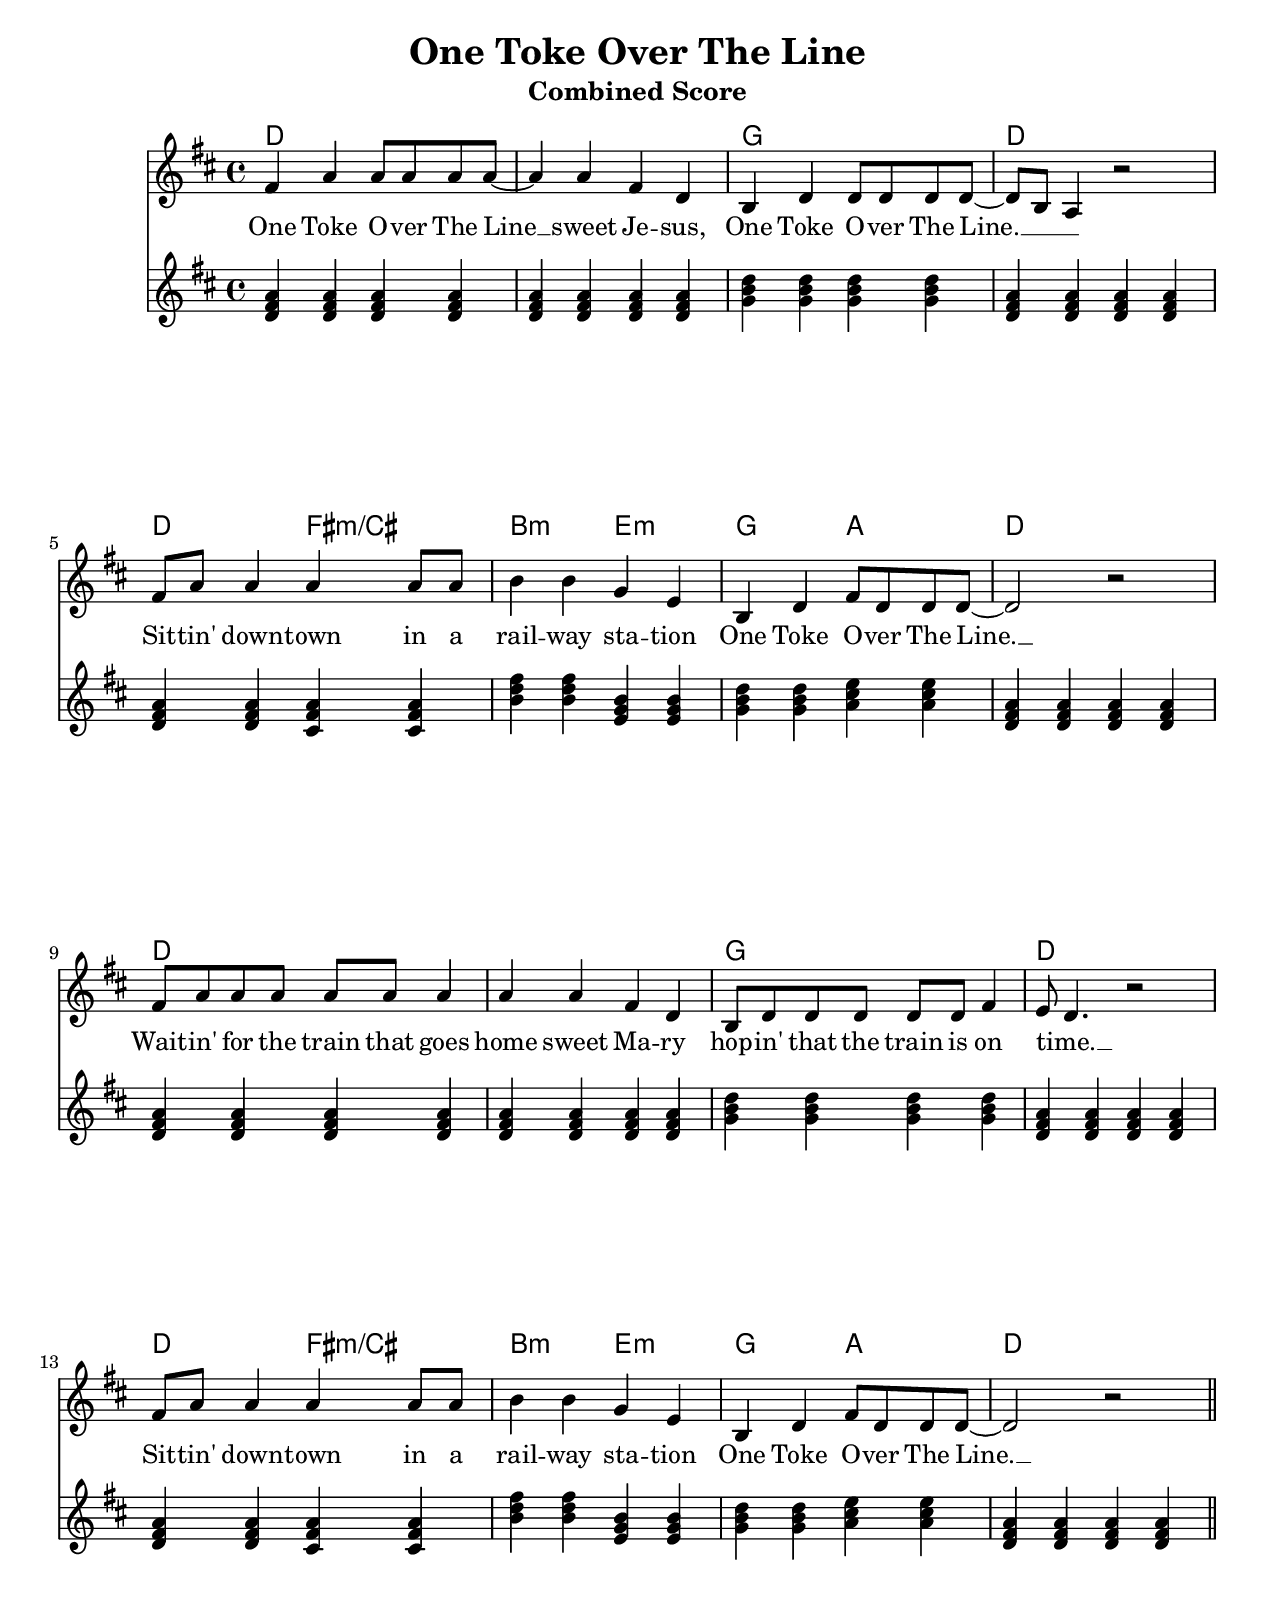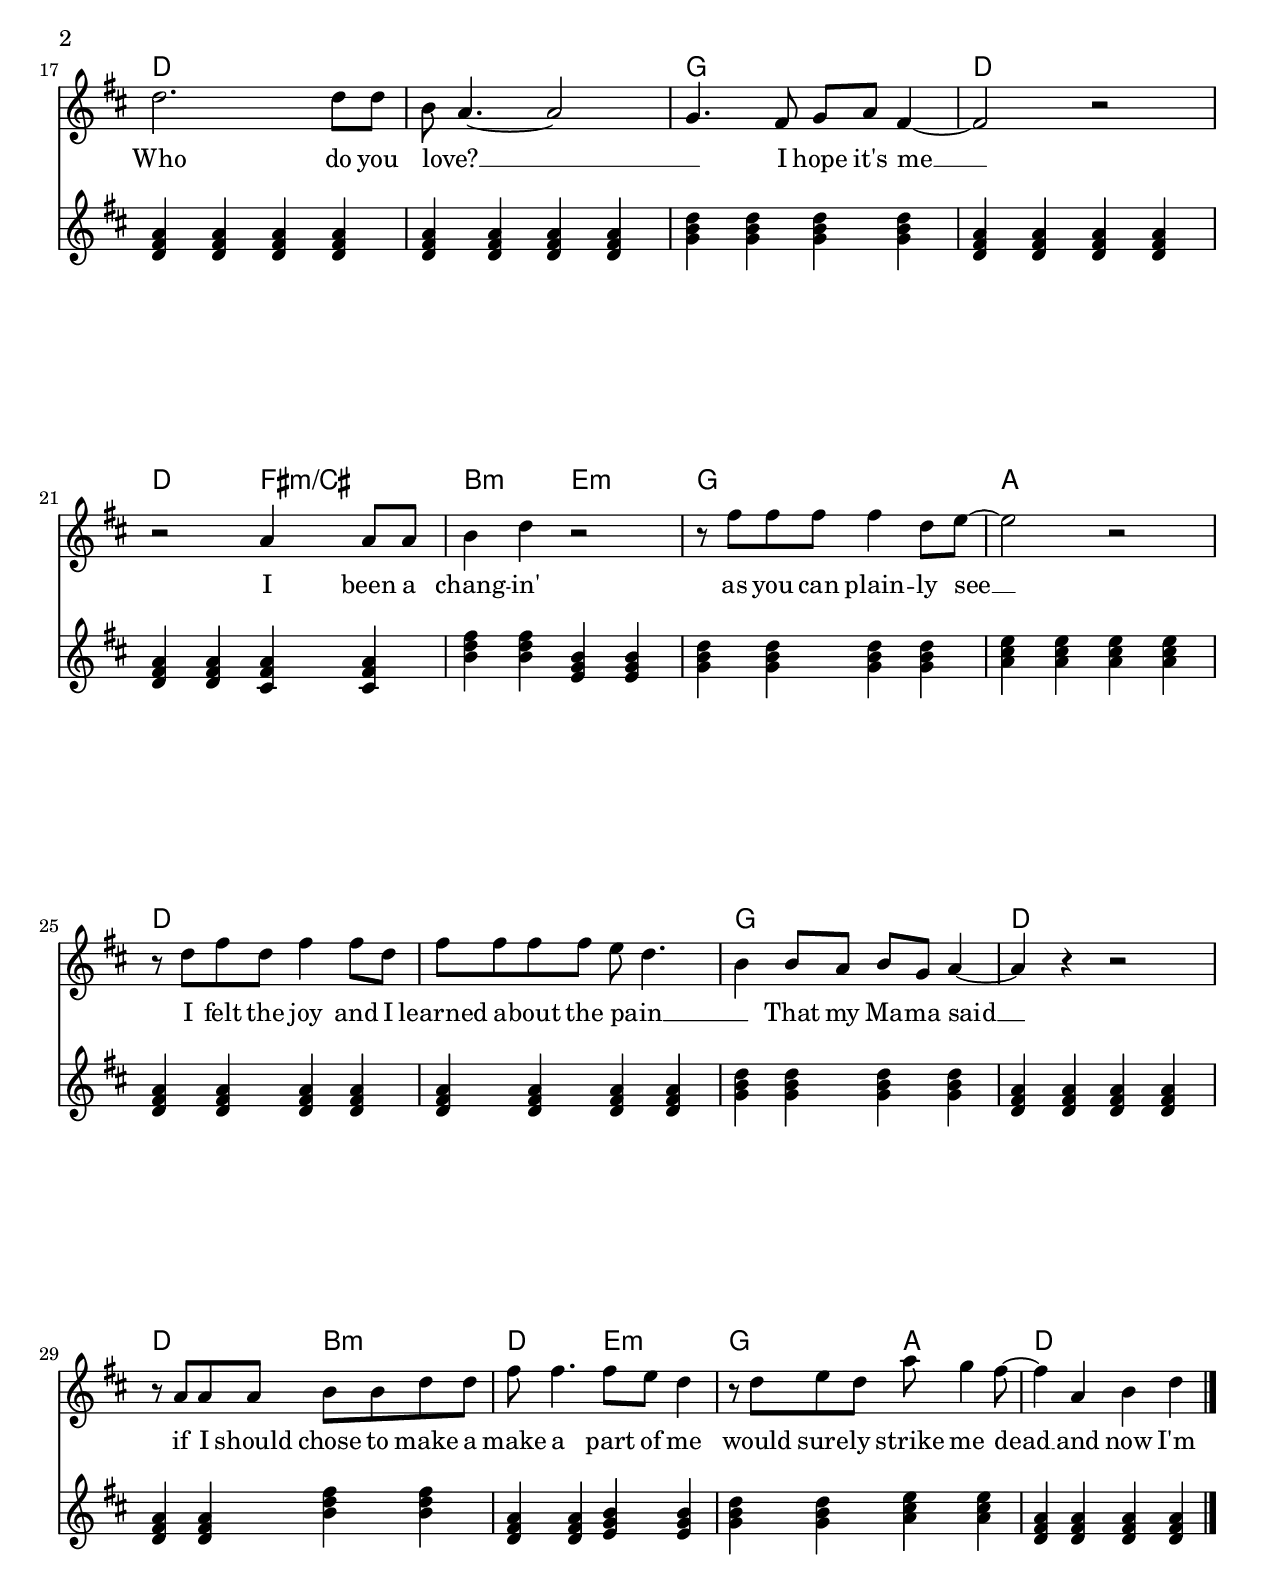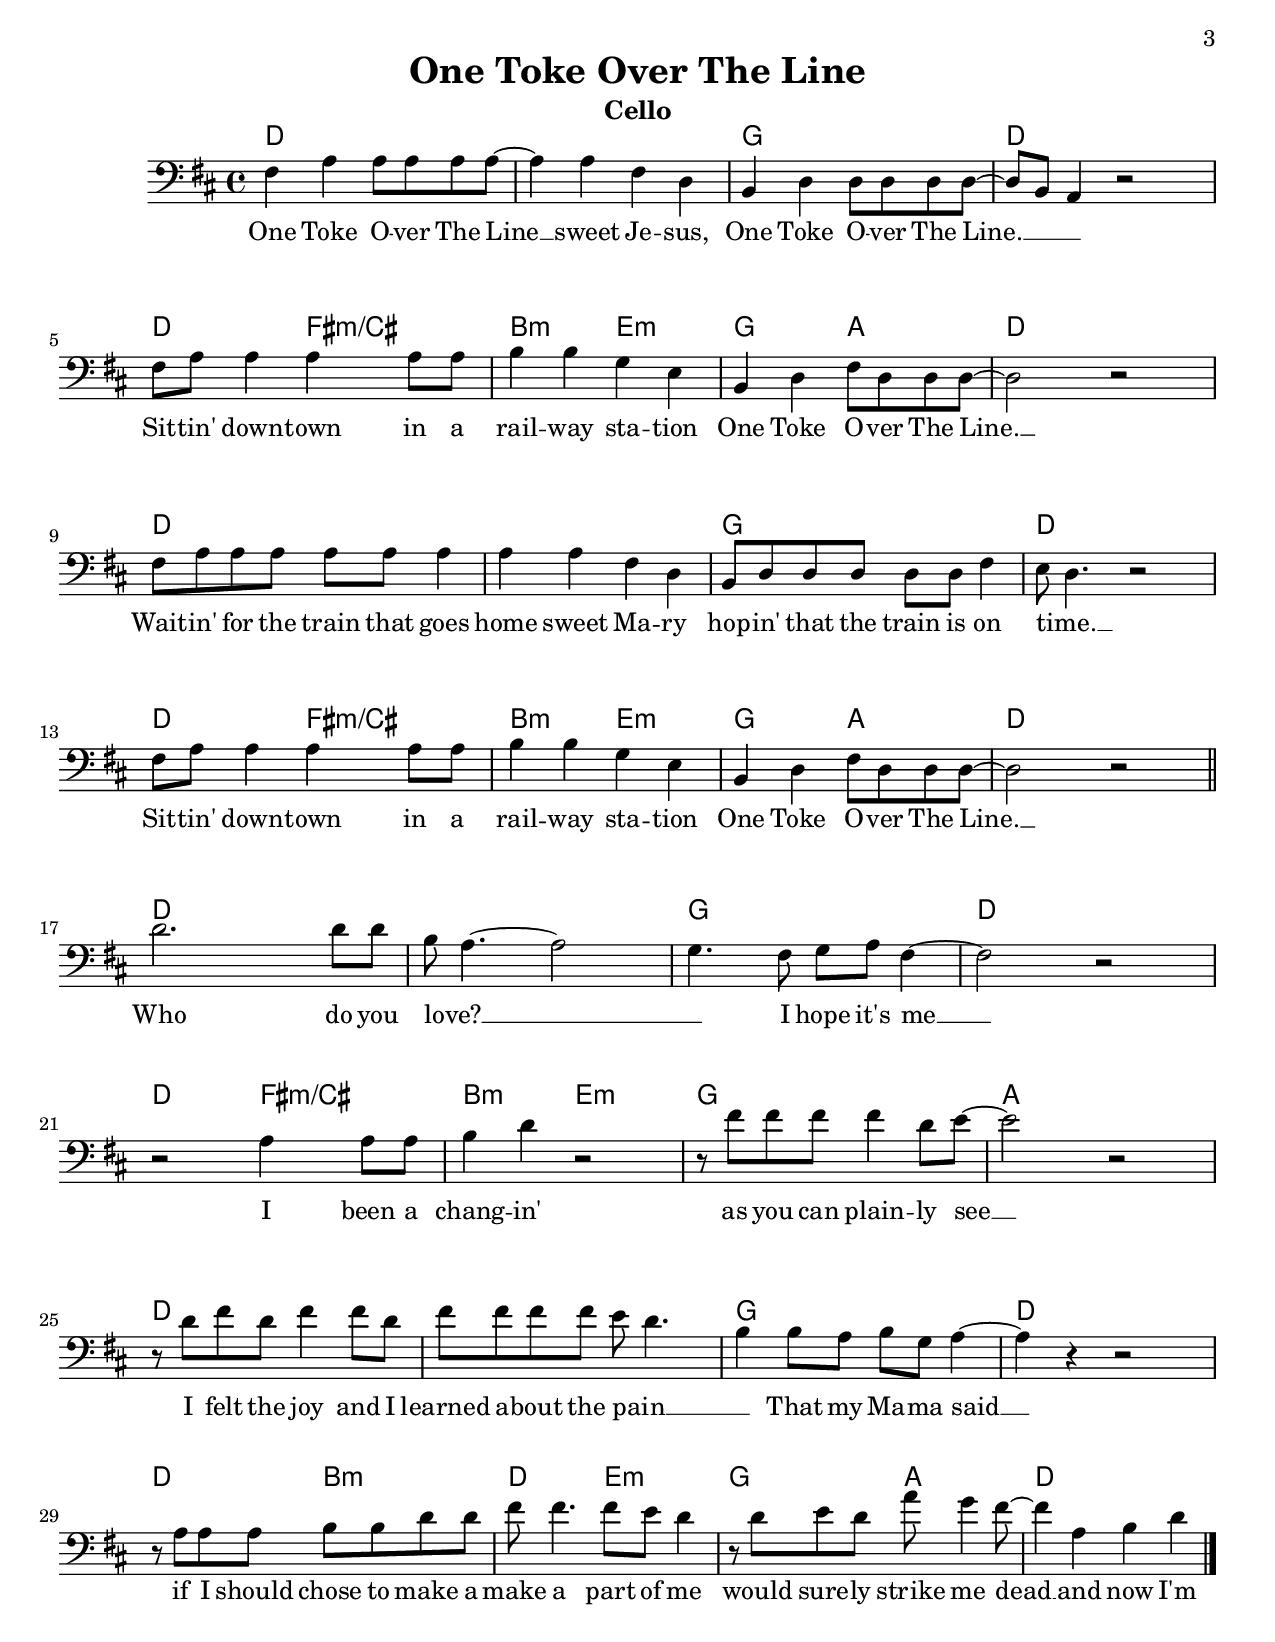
% -*- coding: utf-8; -*-
\version "2.6.3"
%%%%%%%%%%%%%%%%%%%%%%%%%%%%%%%%%%%%%%%%%%%%%%%%%%%%%%%%%%%%%%%%
% standard "guitar" chord notation

chExceptionMusic = {
  <c f g>1-\markup { \super "sus" }
  <c e g b>1-\markup { \super "maj7" }
  <c e g b d>1-\markup { \super "maj9" }
  <c ees ges>1-\markup { \super "dim" }
  <c ees ges beses>1-\markup { \super "dim7" }
}
chExceptionsShort =#(sequential-music-to-chord-exceptions chExceptionMusic #t)
chExceptions = #(append
  (sequential-music-to-chord-exceptions chExceptionMusic #t)
  ignatzekExceptions)

chordProperties = \sequential { 
    \set majorSevenSymbol = \markup { "maj7" }
    \set chordNameExceptions = #chExceptionsShort
}

\header {
  title = "One Toke Over The Line"
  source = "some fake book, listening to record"
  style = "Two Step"
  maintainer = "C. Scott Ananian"
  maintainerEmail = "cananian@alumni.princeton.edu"
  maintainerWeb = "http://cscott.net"
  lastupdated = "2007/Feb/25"
  meter = 240
}
#(set-default-paper-size "letter")
%#(set-global-staff-size 18)

melody = \relative c' { % middle c
  \tag #'key \key d \major
  \time 4/4

  fis='4 a a8 a a a~ |
  a='4 a fis d |
  b=4 d d8 d d d~ |
  d='8 \melisma b a4 \melismaEnd r2 |

  fis'='8 a a4 a a8 a |
  b='4 b g e |
  b=4 d fis8 d d d~ |
  d='2 r2 |

  fis='8 a a a a a a4 |
  a='4 a fis d |
  b=8 d d d d d fis4 |
  e='8 \melisma d4. \melismaEnd r2 |

  fis='8 a a4 a a8 a |
  b='4 b g e |
  b=4 d fis8 d d d~ |
  d='2 r2 |

  % Fine
  \bar "||"

  d'=''2. d8 d |
  b='8 \melisma a4. ~ a2 |
  g4. \melismaEnd fis8 g a fis4 ~ |
  fis2 r2 |

  r2 a='4 a8 a |
  b='4 d r2 |
  r8 fis=''8 fis fis fis4 d8 e8 ~ |
  e=''2 r2 |

  r8 d=''8 fis d fis4 fis8 d |
  fis=''8 fis fis fis e \melisma d4. |
  b='4 \melismaEnd b8 a b g a4 ~ |
  a='4 r4 r2 |

  r8 a='8 a a b b d d |
  fis=''8 fis4. fis8 e d4 |
  r8 d=''8 e d a' g4 fis8 ~ |
  fis=''4 a, b d |

  \bar "|."
}

harmonies = \chordmode {
  \set Score.markFormatter = #format-mark-box-letters
  \chordProperties
  \time 4/4

  \repeat unfold 2 {
    d4 d d d | d d d d | g g g g | d d d d |
    d4 d fis:m/cis fis:m/cis | b:m b:m e:m e:m | g g a a | d d d d |
  }
  
  d4 d d d | d d d d | g g g g | d d d d |
  d4 d fis:m/cis fis:m/cis | b:m b:m e:m e:m | g g g g | a a a a | 

  d4 d d d | d d d d | g g g g | d d d d |
  d4 d b:m b:m | d d e:m e:m | g g a a | d d d d |
}

words = \lyricmode {
  One Toke O -- ver The Line __ sweet Je -- sus,
  One Toke O -- ver The Line. __

  Sit -- tin' down -- town in a rail -- way sta -- tion
  One Toke O -- ver The Line. __

  Wait -- in' for the train that goes home sweet Ma -- ry
  hop -- in' that the train is on time. __

  Sit -- tin' down -- town in a rail -- way sta -- tion
  One Toke O -- ver The Line. __

  Who do you love? __ I hope it's me __
  I been a chang -- in' as you can plain -- ly see __
  I felt the joy and I learned a -- bout the pain __
  That my Ma -- ma said __
  if I should chose to make a make a part of me
  would sure -- ly strike me dead __ and now I'm
}


\paper {
  scoreTitleMarkup = \bookTitleMarkup
  bookTitleMarkup = \markup {}
  raggedbottom = ##t
}

% combined score
\score {
  \header {
    instrument = "Combined Score"
  }
  <<
    \context ChordNames {
         \set chordChanges = ##t
         \harmonies
    }
    \context Voice = melody {
      \set Staff.instrument = "Melody"
      \set Staff.instr = "Mel."
      \set Staff.voltaSpannerDuration = #(ly:make-moment 3 4)
      \melody
%      \partcombine \melody \alternate
    }
    \new Lyrics \lyricsto "melody" { \words }
    \new Staff <<
      \key d \major
      \time 3/4
      \harmonies
    >>
%{
    \new Staff <<
      \set Staff.instrument = \markup{ \column{ "Banjo" "(tuned" "gDGBD)" } }
      \set Staff.instr = "Ban."
      \banjo
    >>
    \new TabStaff <<
      \set TabStaff.stringTunings = #bass-tuning
      \set Staff.instrument = "Bass "
      \set Staff.instr = "Bas."
      \removeWithTag #'key \bass
    >>
    \new PianoStaff <<
      #(set-accidental-style 'piano-cautionary)
      \set PianoStaff.instrument = \markup { "Piano" \hspace #2.0 }
      \set PianoStaff.instr = \markup { "Pia." \hspace #2.0 }
      \context Staff = upper << \pianotop >>
      \context Staff = lower << \clef bass \pianobot >>
    >>
%}
  >>
  \layout { }
}
				
%{
% flute score
\score {
  \header {
    instrument = "Flute"
    breakbefore=##t
  }
  <<
    \context ChordNames {
         \set chordChanges = ##t
         \harmonies
    }
    \context Voice = fluteA {
      \set Staff.instrument = "Melody"
      \set Staff.instr = "Mel."
      \melody
    }
    \context Staff = fluteB {
      \set Staff.instrument = "Alt. Melody"
      \set Staff.instr = "Alt."
      \alternate
    }
  >>
}
%}

% cello score (octave-shifted)
\score {
  \header {
    instrument = "Cello"
    breakbefore=##t
  }
  <<
    \context ChordNames {
         \set chordChanges = ##t
         \harmonies
    }
    \context Voice = celloA {
      \set Staff.instrument = "Melody"
      \set Staff.instr = "Mel."
      \set Staff.voltaSpannerDuration = #(ly:make-moment 3 4)
      \transpose c c, << \clef bass \melody >> % 1 octave down
    }
    \new Lyrics \lyricsto "celloA" { \words }
%{
    \context Staff = celloB {
      \set Staff.instrument = "Harmony"
      \set Staff.instr = "Har."
      \transpose c c,, << \clef bass \alternate >> % 2 octaves down
    }
    \context Staff = celloC {
      \set Staff.instrument = "Bass"
      \set Staff.instr = "Bas."
      \transpose c c' << \clef bass \bass >> % 1 octave up
    }
%}
  >>
}

%{
% banjo/bass score (tablature)
\score {
  \header {
    instrument = "Banjo/Guitar/Bass, capo'ed up 1 fret"
    breakbefore=##t
  }
  <<
    \context ChordNames {
         \set chordChanges = ##t
         \transpose ees d \harmonies
    }
    \context Voice = melody {
      \set Staff.instrument = "Melody"
      \set Staff.instr = "Mel."
      \set Staff.voltaSpannerDuration = #(ly:make-moment 3 4)
      \transpose ees d \melody
    }
    \new Lyrics \lyricsto "melody" { \words }
    \new TabStaff <<
      \set Staff.instrument = \markup{ \column{ "Banjo" "(tuned" "gDGBD)" } }
      \set Staff.instr = "Ban."
      \set TabStaff.stringTunings = #banjo-open-g-tuning
      \removeWithTag #'key \banjo
    >>
    \new TabStaff <<
      \set TabStaff.stringTunings = #bass-tuning
      \set Staff.instrument = "Bass "
      \set Staff.instr = "Bas."
      \removeWithTag #'key \bass
    >>
  >>
}

% piano/guitar score
\score {
  \header {
    instrument = "Piano/Guitar"
    breakbefore=##t
  }
  <<
    \context ChordNames {
         \set chordChanges = ##t
         \harmonies
    }
    \new Staff <<
      \set Staff.instrument = "Melody"
      \set Staff.instr = "Mel."
      \set Staff.printPartCombineTexts = ##f
      \small\partcombine \melody \alternate
    >>
    \new PianoStaff <<
      #(set-accidental-style 'piano-cautionary)
      \set PianoStaff.instrument = \markup { "Piano" \hspace #2.0 }
      \set PianoStaff.instr = \markup { "Pia." \hspace #2.0 }
      \context Staff = upper << \time 4/4 \pianotop >>
      \context Staff = lower << \clef bass \pianobot >>
    >>
  >>
  \layout { }
}
%}

% midi score.
\score {
  \unfoldRepeats
  \context PianoStaff <<
    \context Staff=melody << 
       \set Staff.midiInstrument = "fiddle"
       r1 \melody
     >>
    \context Staff=chords <<
      \set Staff.midiInstrument = "pizzicato strings"
      r1\pp
      \harmonies
    >>
%{
    \context Staff=alternate <<
       \set Staff.midiInstrument = "fiddle"
       r1 \alternate
     >>
    \context Staff=banjo <<
      \set Staff.midiInstrument = "banjo"
      r1\pp
      \banjo
    >>
    \context Staff=bass <<
      \set Staff.midiInstrument = "acoustic bass"
      r1
      \transpose c c' \bass
    >>
    \context Staff=upper <<
      \set Staff.midiInstrument = "acoustic grand"
      r1
      \pianotop
    >>
    \context Staff=lower <<
      \set Staff.midiInstrument = "acoustic grand"
      r1
      \pianobot
    >>
%}
  >>
  \midi {
    \tempo 4=120
  }
}
